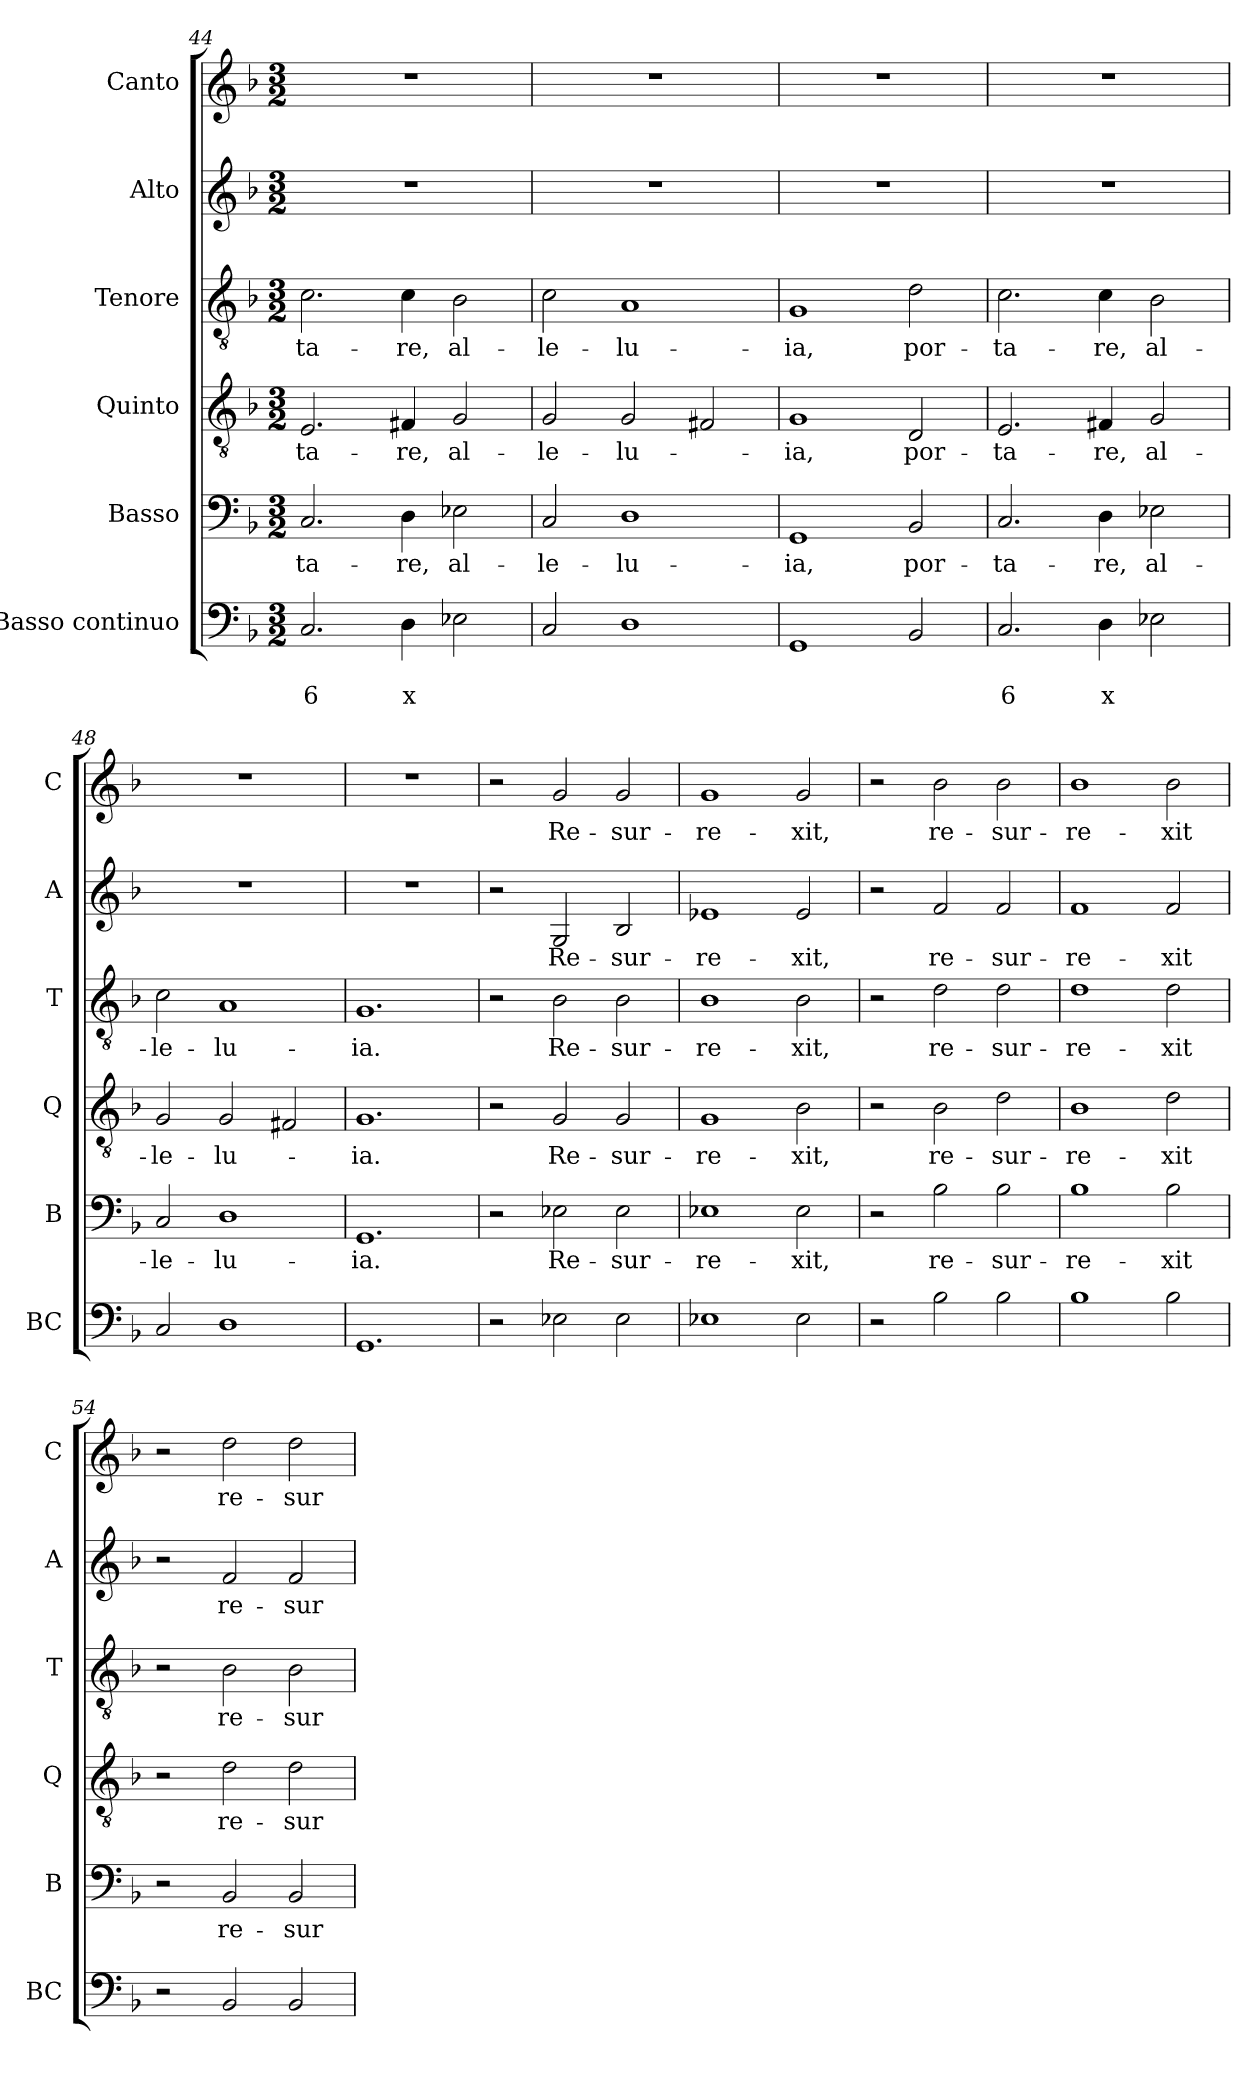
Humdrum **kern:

**kern	**text	**text	**kern	**text	**kern	**text	**kern	**text	**kern	**text	**kern	**text
*part6	*part6	*part6	*part5	*part5	*part4	*part4	*part3	*part3	*part2	*part2	*part1	*part1
*staff6	*staff6	*staff6	*staff5	*staff5	*staff4	*staff4	*staff3	*staff3	*staff2	*staff2	*staff1	*staff1
*I"Basso continuo	*	*	*I"Basso	*	*I"Quinto	*	*I"Tenore	*	*I"Alto	*	*I"Canto	*
*I'BC	*	*	*I'B	*	*I'Q	*	*I'T	*	*I'A	*	*I'C	*
*clefF4	*	*	*clefF4	*	*clefGv2	*	*clefGv2	*	*clefG2	*	*clefG2	*
*k[b-]	*	*	*k[b-]	*	*k[b-]	*	*k[b-]	*	*k[b-]	*	*k[b-]	*
*F:	*	*	*F:	*	*F:	*	*F:	*	*F:	*	*F:	*
*M3/2	*	*	*M3/2	*	*M3/2	*	*M3/2	*	*M3/2	*	*M3/2	*
=44	=44	=44	=44	=44	=44	=44	=44	=44	=44	=44	=44	=44
!	!	!LO:LY:b	!	!LO:LY:b	!	!LO:LY:b	!	!LO:LY:b	!	!	!	!
2.C/	.	6	2.C/	-ta-	2.E/	-ta-	2.c\	-ta-	1.r	.	1.r	.
!	!	!LO:LY:b	!	!LO:LY:b	!	!LO:LY:b	!	!LO:LY:b	!	!	!	!
4D\	.	x	4D\	-re,	4F#X/	-re,	4c\	-re,	.	.	.	.
!	!	!	!	!LO:LY:b	!	!LO:LY:b	!	!LO:LY:b	!	!	!	!
2E-X\	.	.	2E-X\	al-	2G/	al-	2B-\	al-	.	.	.	.
=45	=45	=45	=45	=45	=45	=45	=45	=45	=45	=45	=45	=45
!	!	!	!	!LO:LY:b	!	!LO:LY:b	!	!LO:LY:b	!	!	!	!
2C/	.	.	2C/	-le-	2G/	-le-	2c\	-le-	1.r	.	1.r	.
!	!	!	!	!LO:LY:b	!	!LO:LY:b	!	!LO:LY:b	!	!	!	!
1D	.	.	1D	-lu-	2G/	-lu-	1A	-lu-	.	.	.	.
.	.	.	.	.	2F#X/	.	.	.	.	.	.	.
=46	=46	=46	=46	=46	=46	=46	=46	=46	=46	=46	=46	=46
!	!	!	!	!LO:LY:b	!	!LO:LY:b	!	!LO:LY:b	!	!	!	!
1GG	.	.	1GG	-ia,	1G	-ia,	1G	-ia,	1.r	.	1.r	.
!	!	!	!	!LO:LY:b	!	!LO:LY:b	!	!LO:LY:b	!	!	!	!
2BB-/	.	.	2BB-/	por-	2D/	por-	2d\	por-	.	.	.	.
=47	=47	=47	=47	=47	=47	=47	=47	=47	=47	=47	=47	=47
!	!	!LO:LY:b	!	!LO:LY:b	!	!LO:LY:b	!	!LO:LY:b	!	!	!	!
2.C/	.	6	2.C/	-ta-	2.E/	-ta-	2.c\	-ta-	1.r	.	1.r	.
!	!	!LO:LY:b	!	!LO:LY:b	!	!LO:LY:b	!	!LO:LY:b	!	!	!	!
4D\	.	x	4D\	-re,	4F#X/	-re,	4c\	-re,	.	.	.	.
!	!	!	!	!LO:LY:b	!	!LO:LY:b	!	!LO:LY:b	!	!	!	!
2E-X\	.	.	2E-X\	al-	2G/	al-	2B-\	al-	.	.	.	.
=48	=48	=48	=48	=48	=48	=48	=48	=48	=48	=48	=48	=48
!	!	!	!	!LO:LY:b	!	!LO:LY:b	!	!LO:LY:b	!	!	!	!
2C/	.	.	2C/	-le-	2G/	-le-	2c\	-le-	1.r	.	1.r	.
!	!	!	!	!LO:LY:b	!	!LO:LY:b	!	!LO:LY:b	!	!	!	!
1D	.	.	1D	-lu-	2G/	-lu-	1A	-lu-	.	.	.	.
.	.	.	.	.	2F#X/	.	.	.	.	.	.	.
=49	=49	=49	=49	=49	=49	=49	=49	=49	=49	=49	=49	=49
!	!	!	!	!LO:LY:b	!	!LO:LY:b	!	!LO:LY:b	!	!	!	!
1.GG	.	.	1.GG	-ia.	1.G	-ia.	1.G	-ia.	1.r	.	1.r	.
!!LO:PB:g=z
=50	=50	=50	=50	=50	=50	=50	=50	=50	=50	=50	=50	=50
2r	.	.	2r	.	2r	.	2r	.	2r	.	2r	.
!	!	!	!	!LO:LY:b	!	!LO:LY:b	!	!LO:LY:b	!	!LO:LY:b	!	!LO:LY:b
2E-X\	.	.	2E-X\	Re-	2G/	Re-	2B-\	Re-	2G/	Re-	2g/	Re-
!	!	!	!	!LO:LY:b	!	!LO:LY:b	!	!LO:LY:b	!	!LO:LY:b	!	!LO:LY:b
2E-\	.	.	2E-\	-sur-	2G/	-sur-	2B-\	-sur-	2B-/	-sur-	2g/	-sur-
=51	=51	=51	=51	=51	=51	=51	=51	=51	=51	=51	=51	=51
!	!	!	!	!LO:LY:b	!	!LO:LY:b	!	!LO:LY:b	!	!LO:LY:b	!	!LO:LY:b
1E-X	.	.	1E-X	-re-	1G	-re-	1B-	-re-	1e-X	-re-	1g	-re-
!	!	!	!	!LO:LY:b	!	!LO:LY:b	!	!LO:LY:b	!	!LO:LY:b	!	!LO:LY:b
2E-\	.	.	2E-\	-xit,	2B-\	-xit,	2B-\	-xit,	2e-/	-xit,	2g/	-xit,
=52	=52	=52	=52	=52	=52	=52	=52	=52	=52	=52	=52	=52
2r	.	.	2r	.	2r	.	2r	.	2r	.	2r	.
!	!	!	!	!LO:LY:b	!	!LO:LY:b	!	!LO:LY:b	!	!LO:LY:b	!	!LO:LY:b
2B-\	.	.	2B-\	re-	2B-\	re-	2d\	re-	2f/	re-	2b-\	re-
!	!	!	!	!LO:LY:b	!	!LO:LY:b	!	!LO:LY:b	!	!LO:LY:b	!	!LO:LY:b
2B-\	.	.	2B-\	-sur-	2d\	-sur-	2d\	-sur-	2f/	-sur-	2b-\	-sur-
=53	=53	=53	=53	=53	=53	=53	=53	=53	=53	=53	=53	=53
!	!	!	!	!LO:LY:b	!	!LO:LY:b	!	!LO:LY:b	!	!LO:LY:b	!	!LO:LY:b
1B-	.	.	1B-	-re-	1B-	-re-	1d	-re-	1f	-re-	1b-	-re-
!	!	!	!	!LO:LY:b	!	!LO:LY:b	!	!LO:LY:b	!	!LO:LY:b	!	!LO:LY:b
2B-\	.	.	2B-\	-xit	2d\	-xit	2d\	-xit	2f/	-xit	2b-\	-xit
=54	=54	=54	=54	=54	=54	=54	=54	=54	=54	=54	=54	=54
2r	.	.	2r	.	2r	.	2r	.	2r	.	2r	.
!	!	!	!	!LO:LY:b	!	!LO:LY:b	!	!LO:LY:b	!	!LO:LY:b	!	!LO:LY:b
2BB-/	.	.	2BB-/	re-	2d\	re-	2B-\	re-	2f/	re-	2dd\	re-
!	!	!	!	!LO:LY:b	!	!LO:LY:b	!	!LO:LY:b	!	!LO:LY:b	!	!LO:LY:b
2BB-/	.	.	2BB-/	-sur-	2d\	-sur-	2B-\	-sur-	2f/	-sur-	2dd\	-sur-
=	=	=	=	=	=	=	=	=	=	=	=	=
*-	*-	*-	*-	*-	*-	*-	*-	*-	*-	*-	*-	*-
